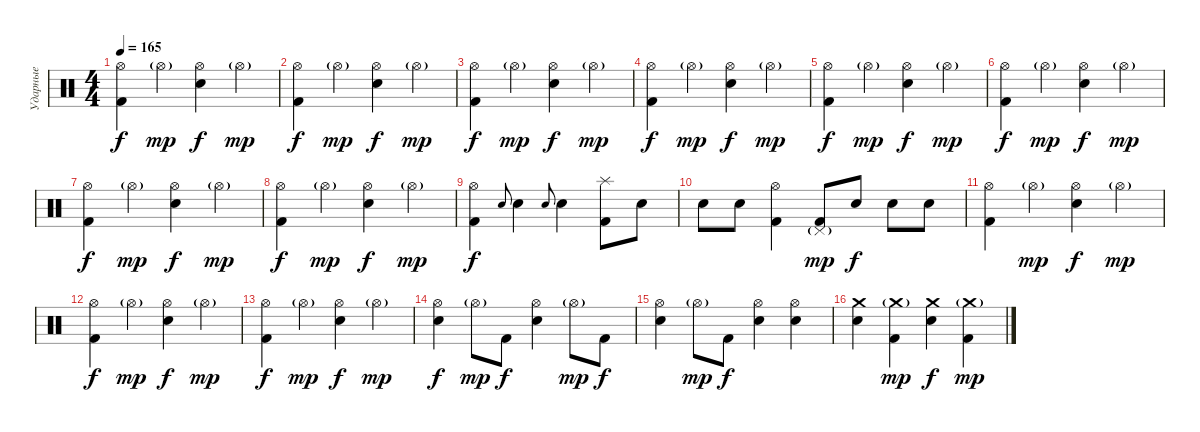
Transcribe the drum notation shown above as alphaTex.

\track ("Ударные" "Ударные") {instrument percussion}
\staff {score}
\articulation defaults
\ts (4 4)
\tempo 165
\clef neutral
\ks c
("Hi-Hat (open)" "Kick (hit) 2").4{dy f} "Hi-Hat (open)"{g}.4{dy mp} ("Hi-Hat (open)" "Electric Snare (hit)").4{dy f} "Hi-Hat (open)"{g}.4{dy mp} |
("Hi-Hat (open)" "Kick (hit) 2").4{dy f} "Hi-Hat (open)"{g}.4{dy mp} ("Hi-Hat (open)" "Electric Snare (hit)").4{dy f} "Hi-Hat (open)"{g}.4{dy mp} |
("Hi-Hat (open)" "Kick (hit) 2").4{dy f} "Hi-Hat (open)"{g}.4{dy mp} ("Hi-Hat (open)" "Electric Snare (hit)").4{dy f} "Hi-Hat (open)"{g}.4{dy mp} |
("Hi-Hat (open)" "Kick (hit) 2").4{dy f} "Hi-Hat (open)"{g}.4{dy mp} ("Hi-Hat (open)" "Electric Snare (hit)").4{dy f} "Hi-Hat (open)"{g}.4{dy mp} |
("Hi-Hat (open)" "Kick (hit) 2").4{dy f} "Hi-Hat (open)"{g}.4{dy mp} ("Hi-Hat (open)" "Electric Snare (hit)").4{dy f} "Hi-Hat (open)"{g}.4{dy mp} |
("Hi-Hat (open)" "Kick (hit) 2").4{dy f} "Hi-Hat (open)"{g}.4{dy mp} ("Hi-Hat (open)" "Electric Snare (hit)").4{dy f} "Hi-Hat (open)"{g}.4{dy mp} |
("Hi-Hat (open)" "Kick (hit) 2").4{dy f} "Hi-Hat (open)"{g}.4{dy mp} ("Hi-Hat (open)" "Electric Snare (hit)").4{dy f} "Hi-Hat (open)"{g}.4{dy mp} |
("Hi-Hat (open)" "Kick (hit) 2").4{dy f} "Hi-Hat (open)"{g}.4{dy mp} ("Hi-Hat (open)" "Electric Snare (hit)").4{dy f} "Hi-Hat (open)"{g}.4{dy mp} |
("Hi-Hat (open)" "Kick (hit) 2").4{dy f} "Electric Snare (hit)".8{gr onbeat} "Electric Snare (hit)".4 "Electric Snare (hit)".8{gr onbeat} "Electric Snare (hit)".4 ("Splash (hit)" "Kick (hit) 2").8 "Electric Snare (hit)".8 |
"Electric Snare (hit)".8 "Electric Snare (hit)".8 ("Hi-Hat (open)" "Kick (hit) 2").4 ("Pedal Hi-Hat (hit)"{g} "Kick (hit) 2").8{dy mp} "Electric Snare (hit)".8{dy f} "Electric Snare (hit)".8 "Electric Snare (hit)".8 |
("Hi-Hat (open)" "Kick (hit) 2").4 "Hi-Hat (open)"{g}.4{dy mp} ("Hi-Hat (open)" "Electric Snare (hit)").4{dy f} "Hi-Hat (open)"{g}.4{dy mp} |
("Hi-Hat (open)" "Kick (hit) 2").4{dy f} "Hi-Hat (open)"{g}.4{dy mp} ("Hi-Hat (open)" "Electric Snare (hit)").4{dy f} "Hi-Hat (open)"{g}.4{dy mp} |
("Hi-Hat (open)" "Kick (hit) 2").4{dy f} "Hi-Hat (open)"{g}.4{dy mp} ("Hi-Hat (open)" "Electric Snare (hit)").4{dy f} "Hi-Hat (open)"{g}.4{dy mp} |
("Hi-Hat (open)" "Electric Snare (hit)").4{dy f} "Hi-Hat (open)"{g}.8{dy mp} "Kick (hit) 2".8{dy f} ("Hi-Hat (open)" "Electric Snare (hit)").4 "Hi-Hat (open)"{g}.8{dy mp} "Kick (hit) 2".8{dy f} |
("Hi-Hat (open)" "Electric Snare (hit)").4 "Hi-Hat (open)"{g}.8{dy mp} "Kick (hit) 2".8{dy f} ("Hi-Hat (open)" "Electric Snare (hit)").4 ("Hi-Hat (open)" "Electric Snare (hit)").4 |
("Crash medium (hit)" "Electric Snare (hit)").4 ("Crash medium (hit)"{g} "Kick (hit) 2").4{dy mp} ("Crash medium (hit)" "Electric Snare (hit)").4{dy f} ("Crash medium (hit)"{g} "Kick (hit) 2").4{dy mp}
